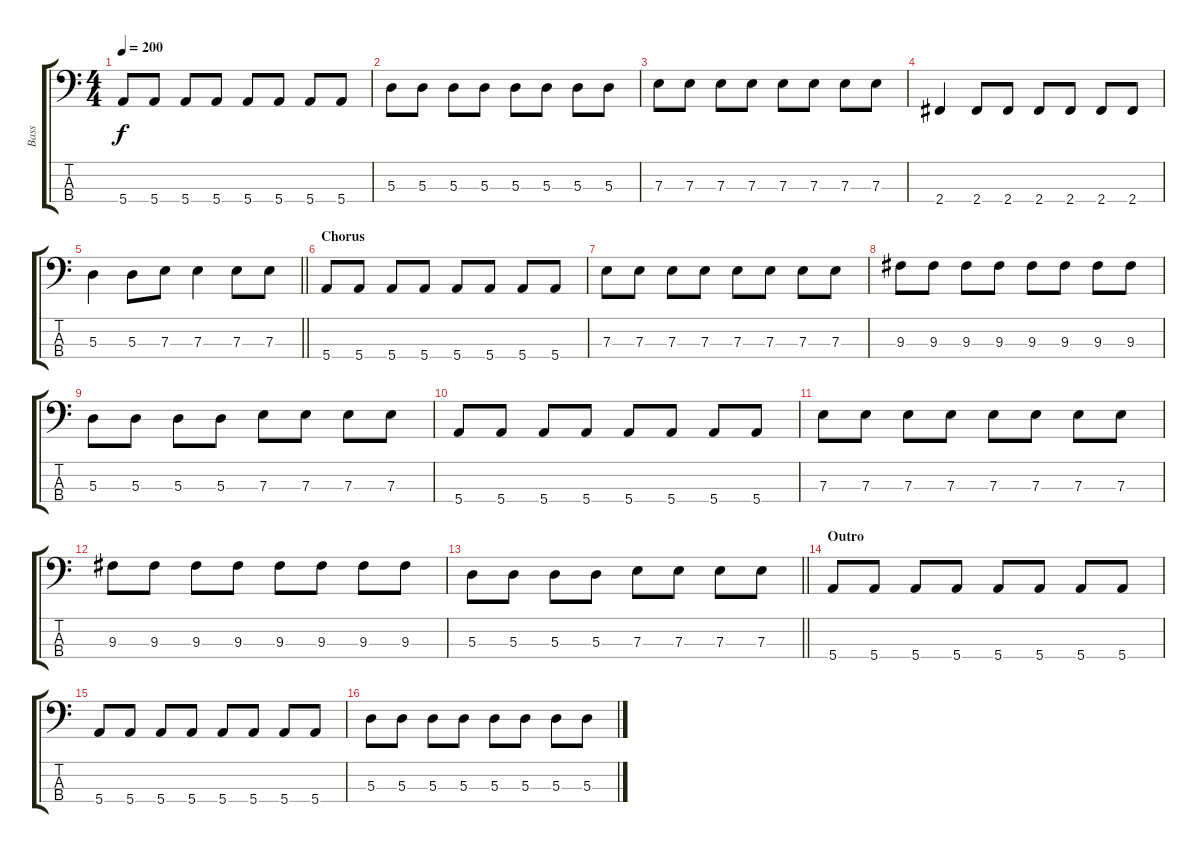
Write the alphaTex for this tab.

\track ("Bass" "Bass") {instrument electricbasspick}
\staff {score tabs}
\tuning (G2 D2 A1 E1) {hide}
\ts (4 4)
\tempo 200
\clef f4
\ks c
5.4.8{dy f} 5.4.8 5.4.8 5.4.8 5.4.8 5.4.8 5.4.8 5.4.8 |
5.3.8 5.3.8 5.3.8 5.3.8 5.3.8 5.3.8 5.3.8 5.3.8 |
7.3.8 7.3.8 7.3.8 7.3.8 7.3.8 7.3.8 7.3.8 7.3.8 |
2.4.4 2.4.8 2.4.8 2.4.8 2.4.8 2.4.8 2.4.8 |
\barLineRight lightlight
5.3.4 5.3.8 7.3.8 7.3.4 7.3.8 7.3.8 |
\section ("" "Chorus")
5.4.8 5.4.8 5.4.8 5.4.8 5.4.8 5.4.8 5.4.8 5.4.8 |
7.3.8 7.3.8 7.3.8 7.3.8 7.3.8 7.3.8 7.3.8 7.3.8 |
9.3.8 9.3.8 9.3.8 9.3.8 9.3.8 9.3.8 9.3.8 9.3.8 |
5.3.8 5.3.8 5.3.8 5.3.8 7.3.8 7.3.8 7.3.8 7.3.8 |
5.4.8 5.4.8 5.4.8 5.4.8 5.4.8 5.4.8 5.4.8 5.4.8 |
7.3.8 7.3.8 7.3.8 7.3.8 7.3.8 7.3.8 7.3.8 7.3.8 |
9.3.8 9.3.8 9.3.8 9.3.8 9.3.8 9.3.8 9.3.8 9.3.8 |
\barLineRight lightlight
5.3.8 5.3.8 5.3.8 5.3.8 7.3.8 7.3.8 7.3.8 7.3.8 |
\section ("" "Outro")
5.4.8 5.4.8 5.4.8 5.4.8 5.4.8 5.4.8 5.4.8 5.4.8 |
5.4.8 5.4.8 5.4.8 5.4.8 5.4.8 5.4.8 5.4.8 5.4.8 |
5.3.8 5.3.8 5.3.8 5.3.8 5.3.8 5.3.8 5.3.8 5.3.8
